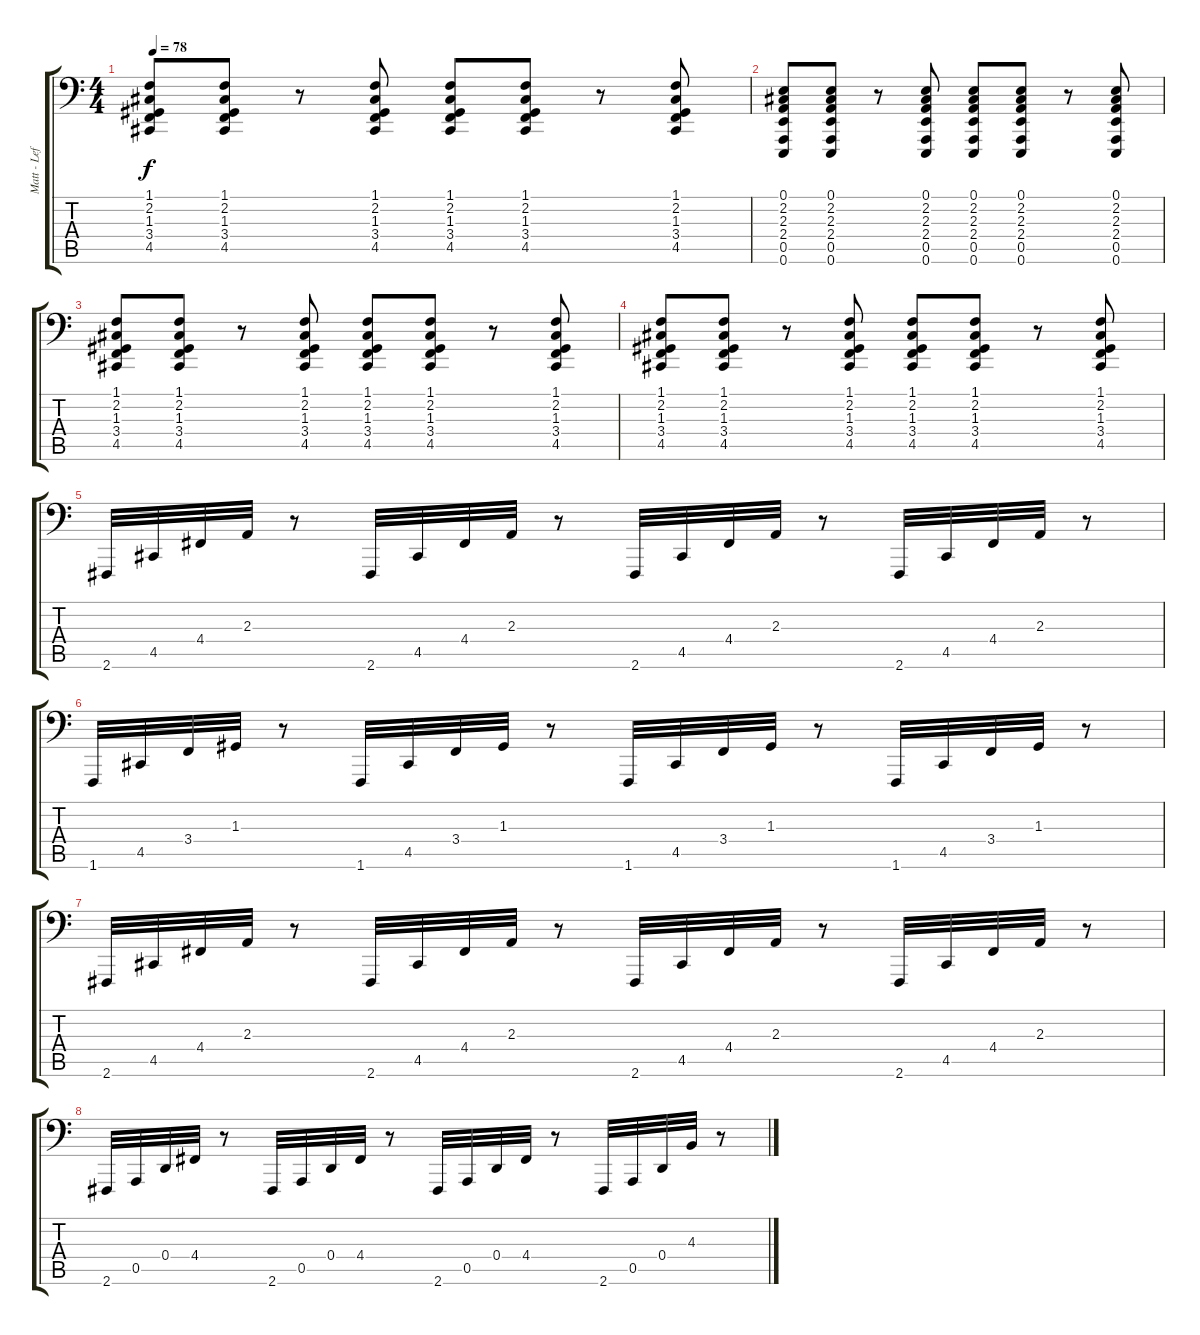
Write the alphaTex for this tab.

\track ("Matt - Left Hand" "Matt - Lef") {instrument acousticgrandpiano}
\staff {score tabs}
\tuning (E3 B2 G2 D2 A1 E1) {hide}
\ts (4 4)
\tempo 78
\clef f4
\ks c
(1.1 2.2 1.3 3.4 4.5).8{dy f} (1.1 2.2 1.3 3.4 4.5).8 r.8 (1.1 2.2 1.3 3.4 4.5).8 (1.1 2.2 1.3 3.4 4.5).8 (1.1 2.2 1.3 3.4 4.5).8 r.8 (1.1 2.2 1.3 3.4 4.5).8 |
(0.1 2.2 2.3 2.4 0.5 0.6).8 (0.1 2.2 2.3 2.4 0.5 0.6).8 r.8 (0.1 2.2 2.3 2.4 0.5 0.6).8 (0.1 2.2 2.3 2.4 0.5 0.6).8 (0.1 2.2 2.3 2.4 0.5 0.6).8 r.8 (0.1 2.2 2.3 2.4 0.5 0.6).8 |
(1.1 2.2 1.3 3.4 4.5).8 (1.1 2.2 1.3 3.4 4.5).8 r.8 (1.1 2.2 1.3 3.4 4.5).8 (1.1 2.2 1.3 3.4 4.5).8 (1.1 2.2 1.3 3.4 4.5).8 r.8 (1.1 2.2 1.3 3.4 4.5).8 |
(1.1 2.2 1.3 3.4 4.5).8 (1.1 2.2 1.3 3.4 4.5).8 r.8 (1.1 2.2 1.3 3.4 4.5).8 (1.1 2.2 1.3 3.4 4.5).8 (1.1 2.2 1.3 3.4 4.5).8 r.8 (1.1 2.2 1.3 3.4 4.5).8 |
2.6.32{instrument lead1square} 4.5.32 4.4.32 2.3.32 r.8 2.6.32 4.5.32 4.4.32 2.3.32 r.8 2.6.32 4.5.32 4.4.32 2.3.32 r.8 2.6.32 4.5.32 4.4.32 2.3.32 r.8 |
1.6.32 4.5.32 3.4.32 1.3.32 r.8 1.6.32 4.5.32 3.4.32 1.3.32 r.8 1.6.32 4.5.32 3.4.32 1.3.32 r.8 1.6.32 4.5.32 3.4.32 1.3.32 r.8 |
2.6.32 4.5.32 4.4.32 2.3.32 r.8 2.6.32 4.5.32 4.4.32 2.3.32 r.8 2.6.32 4.5.32 4.4.32 2.3.32 r.8 2.6.32 4.5.32 4.4.32 2.3.32 r.8 |
2.6.32 0.5.32 0.4.32 4.4.32 r.8 2.6.32 0.5.32 0.4.32 4.4.32 r.8 2.6.32 0.5.32 0.4.32 4.4.32 r.8 2.6.32 0.5.32 0.4.32 4.3.32 r.8
